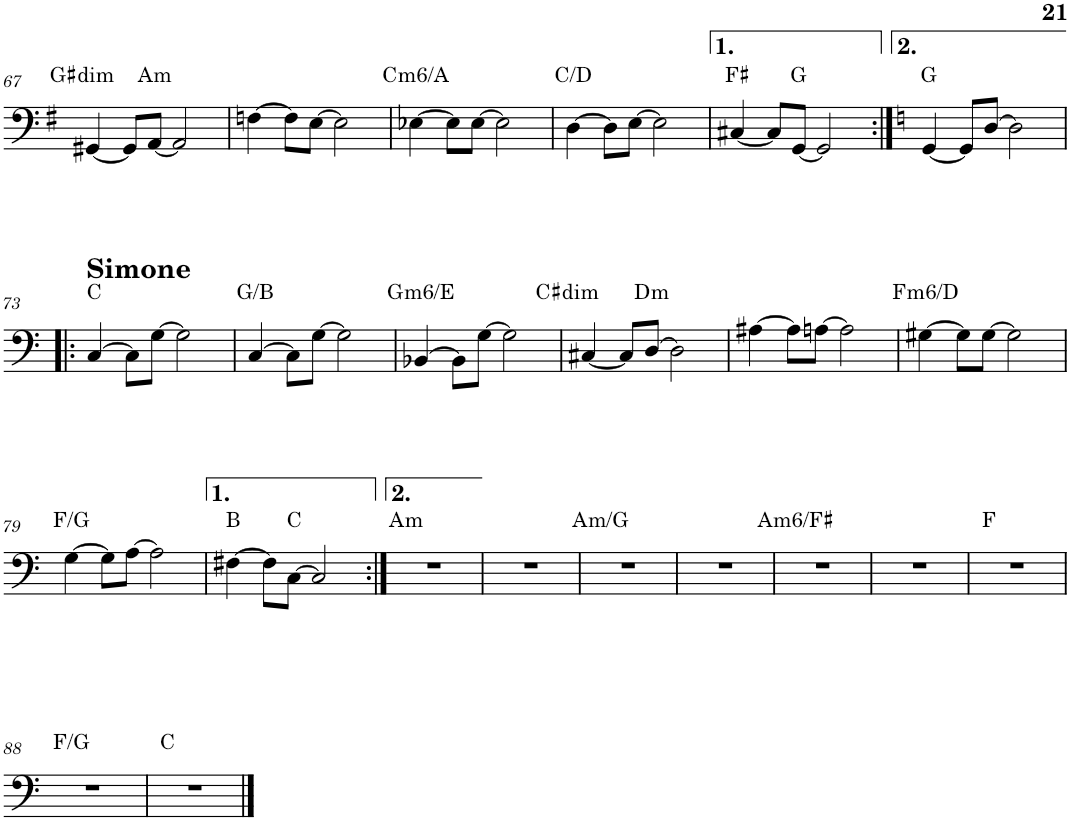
**kern	**harte
*part1	*part1
*staff1	*
*I"Acoustic Bass	*
*I'Bass	*
!!LO:PB:g=z
*clefF4	*
*Trd7c12	*
*k[f#]	*
*M4/4	*
=67	=67
!	!LO:H:kt=dim
[4GG#X/	G#:dim
8GG#/L]	.
!	!LO:H:kt=m
[8AA/J	A:min
2AA/]	.
=68	=68
[4Fn\	.
8F\L]	.
[8E\J	.
2E\]	.
=69	=69
!	!LO:H:kt=m6
[4E-X\	C:min6/6
8E-\L]	.
[8E-\J	.
2E-\]	.
=70	=70
[4D\	C:maj/2
8D\L]	.
[8E\J	.
2E\]	.
=71	=71
[4C#X/	F#:maj
8C#/L]	.
[8GG/J	G:maj
2GG/]	.
=72:|!	=72:|!
*k[]	*
[4GG/	G:maj
8GG/L]	.
[8D/J	.
2D\]	.
!!LO:LB:g=z
=73!|:	=73!|:
!LO:TX:a:B:t=Simone	!
[4C/	C:maj
8C\L]	.
[8G\J	.
2G\]	.
=74	=74
[4C/	G:maj/3
8C\L]	.
[8G\J	.
2G\]	.
=75	=75
!	!LO:H:kt=m6
[4BB-X/	G:min6/6
8BB-\L]	.
[8G\J	.
2G\]	.
=76	=76
!	!LO:H:kt=dim
[4C#X/	C#:dim
8C#/L]	.
!	!LO:H:kt=m
[8D/J	D:min
2D\]	.
=77	=77
[4A#X\	.
8A#\L]	.
[8An\J	.
2A\]	.
=78	=78
!	!LO:H:kt=m6
[4G#X\	F:min6/6
8G#\L]	.
[8G#\J	.
2G#\]	.
!!LO:LB:g=z
=79	=79
[4G\	F:maj/2
8G\L]	.
[8A\J	.
2A\]	.
=80	=80
[4F#X\	B:maj
8F#\L]	.
[8C\J	C:maj
2C/]	.
=81:|!	=81:|!
!	!LO:H:kt=m
1r	A:min
=82	=82
1r	.
=83	=83
!	!LO:H:kt=m
1r	A:min/b7
=84	=84
1r	.
=85	=85
!	!LO:H:kt=m6
1r	A:min6/6
=86	=86
1r	.
=87	=87
1r	F:maj
!!LO:LB:g=z
=88	=88
1r	F:maj/2
=89	=89
1r	C:maj
==	==
*-	*-
